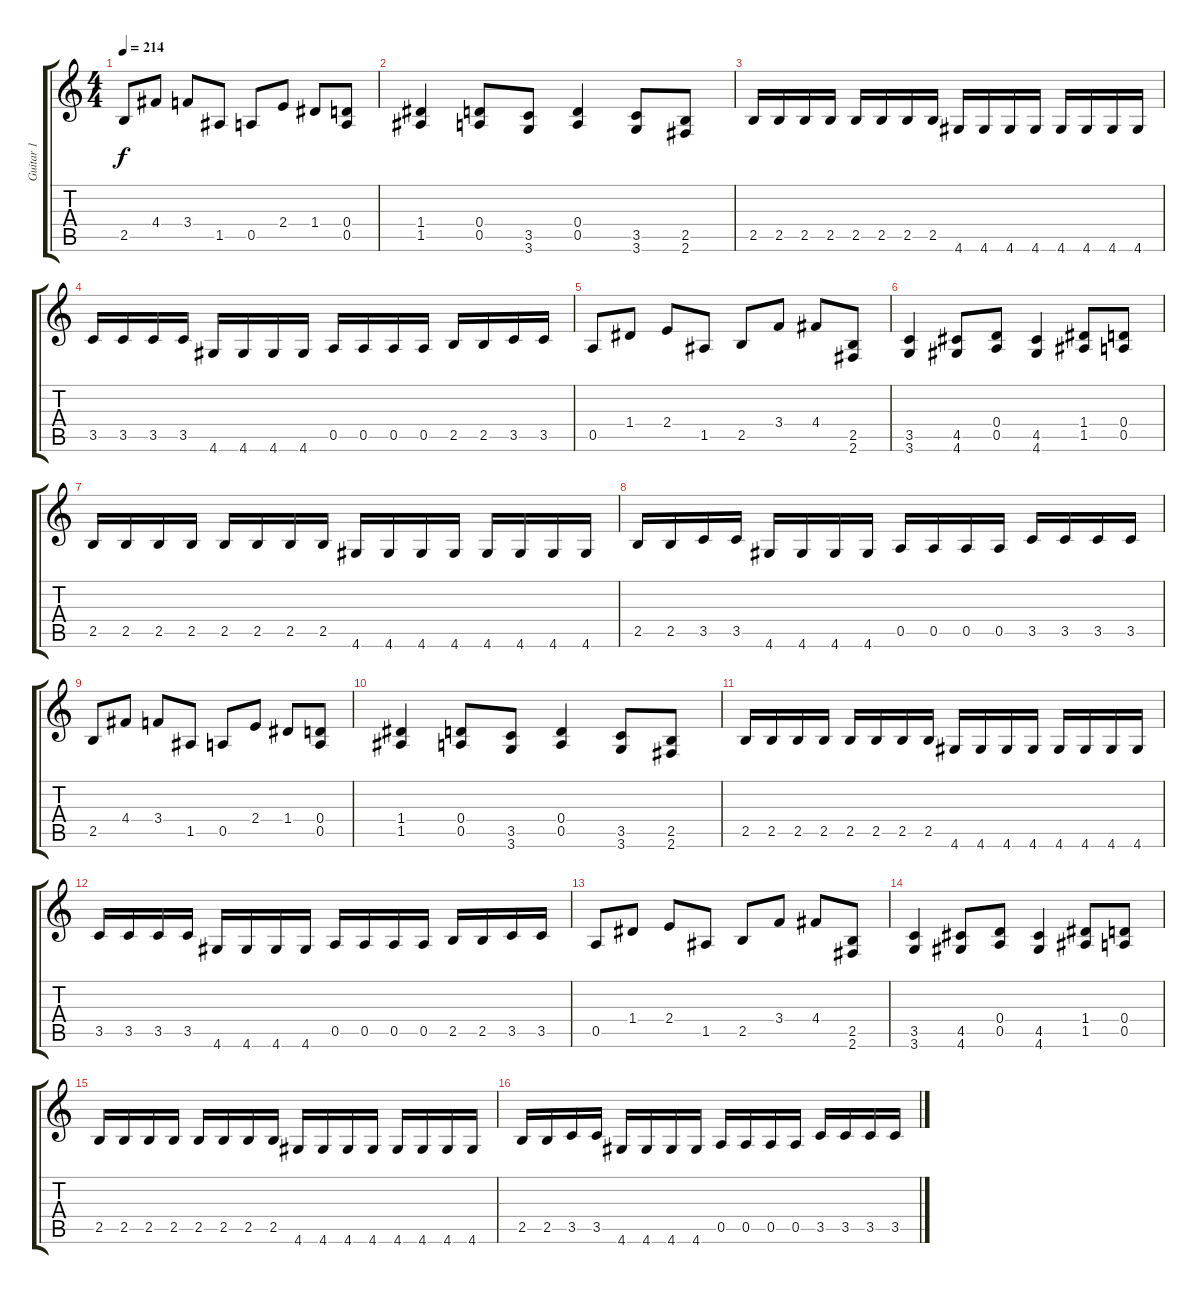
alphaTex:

\track ("Guitar 1            " "Guitar 1  ") {instrument overdrivenguitar}
\staff {score tabs}
\tuning (E4 B3 G3 D3 A2 E2) {hide}
\ts (4 4)
\tempo 214
\clef g2
\ks c
2.5.8{dy f} 4.4.8 3.4.8 1.5.8 0.5.8 2.4.8 1.4.8 (0.4 0.5).8 |
(1.4 1.5).4 (0.4 0.5).8 (3.5 3.6).8 (0.4 0.5).4 (3.5 3.6).8 (2.5 2.6).8 |
2.5.16 2.5.16 2.5.16 2.5.16 2.5.16 2.5.16 2.5.16 2.5.16 4.6.16 4.6.16 4.6.16 4.6.16 4.6.16 4.6.16 4.6.16 4.6.16 |
3.5.16 3.5.16 3.5.16 3.5.16 4.6.16 4.6.16 4.6.16 4.6.16 0.5.16 0.5.16 0.5.16 0.5.16 2.5.16 2.5.16 3.5.16 3.5.16 |
0.5.8 1.4.8 2.4.8 1.5.8 2.5.8 3.4.8 4.4.8 (2.5 2.6).8 |
(3.5 3.6).4 (4.5 4.6).8 (0.4 0.5).8 (4.5 4.6).4 (1.4 1.5).8 (0.4 0.5).8 |
2.5.16 2.5.16 2.5.16 2.5.16 2.5.16 2.5.16 2.5.16 2.5.16 4.6.16 4.6.16 4.6.16 4.6.16 4.6.16 4.6.16 4.6.16 4.6.16 |
2.5.16 2.5.16 3.5.16 3.5.16 4.6.16 4.6.16 4.6.16 4.6.16 0.5.16 0.5.16 0.5.16 0.5.16 3.5.16 3.5.16 3.5.16 3.5.16 |
2.5.8 4.4.8 3.4.8 1.5.8 0.5.8 2.4.8 1.4.8 (0.4 0.5).8 |
(1.4 1.5).4 (0.4 0.5).8 (3.5 3.6).8 (0.4 0.5).4 (3.5 3.6).8 (2.5 2.6).8 |
2.5.16 2.5.16 2.5.16 2.5.16 2.5.16 2.5.16 2.5.16 2.5.16 4.6.16 4.6.16 4.6.16 4.6.16 4.6.16 4.6.16 4.6.16 4.6.16 |
3.5.16 3.5.16 3.5.16 3.5.16 4.6.16 4.6.16 4.6.16 4.6.16 0.5.16 0.5.16 0.5.16 0.5.16 2.5.16 2.5.16 3.5.16 3.5.16 |
0.5.8 1.4.8 2.4.8 1.5.8 2.5.8 3.4.8 4.4.8 (2.5 2.6).8 |
(3.5 3.6).4 (4.5 4.6).8 (0.4 0.5).8 (4.5 4.6).4 (1.4 1.5).8 (0.4 0.5).8 |
2.5.16 2.5.16 2.5.16 2.5.16 2.5.16 2.5.16 2.5.16 2.5.16 4.6.16 4.6.16 4.6.16 4.6.16 4.6.16 4.6.16 4.6.16 4.6.16 |
2.5.16 2.5.16 3.5.16 3.5.16 4.6.16 4.6.16 4.6.16 4.6.16 0.5.16 0.5.16 0.5.16 0.5.16 3.5.16 3.5.16 3.5.16 3.5.16
